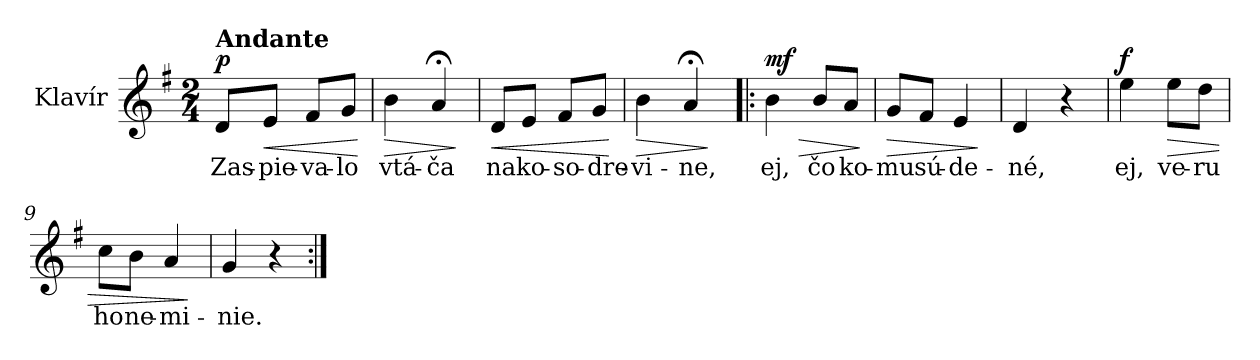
**kern	**text	**dynam
*part1	*part1	*part1
*staff1	*staff1	*staff1
*I"Klavír	*	*
*I'Kl.	*	*
*clefG2	*	*
*k[f#]	*	*
*M2/4	*	*
=1	=1	=1
!LO:TX:a:B:t=Andante	!	!
!	!LO:LY:b	!LO:DY:b
8d/L	Zas-	p
!	!LO:LY:b	!LO:HP:b
8e/J	-pie-	<
!	!LO:LY:b	!
8f#/L	-va-	.
!	!LO:LY:b	!
8g/J	-lo	.
.	.	[
=2	=2	=2
!	!LO:LY:b	!LO:HP:b
4b\	vtá-	>
!	!LO:LY:b	!
4a;</	-ča	.
.	.	]
=3	=3	=3
!	!LO:LY:b	!LO:HP:b
8d/L	na	<
!	!LO:LY:b	!
8e/J	ko-	.
!	!LO:LY:b	!
8f#/L	-so-	.
!	!LO:LY:b	!
8g/J	-dre-	.
.	.	[
=4	=4	=4
!	!LO:LY:b	!LO:HP:b
4b\	-vi-	>
!	!LO:LY:b	!
4a;</	-ne,	.
.	.	]
=5!|:	=5!|:	=5!|:
!	!LO:LY:b	!LO:HP:b
!	!	!LO:DY:n=1:b
4b\	ej,	> mf
!	!LO:LY:b	!
8b/L	čo	.
!	!LO:LY:b	!
8a/J	ko-	.
.	.	]
!!LO:LB:g=z
=6	=6	=6
!	!LO:LY:b	!LO:HP:b
8g/L	-mu	>
!	!LO:LY:b	!
8f#/J	sú-	.
!	!LO:LY:b	!
4e/	-de-	.
.	.	]
=7	=7	=7
!	!LO:LY:b	!
4d/	-né,	.
4r	.	.
=8	=8	=8
!	!LO:LY:b	!LO:DY:b
4ee\	ej,	f
!	!LO:LY:b	!LO:HP:b
8ee\L	ve-	>
!	!LO:LY:b	!
8dd\J	-ru	.
=9	=9	=9
!	!LO:LY:b	!
8cc\L	ho	.
!	!LO:LY:b	!
8b\J	ne-	.
!	!LO:LY:b	!
4a/	-mi-	.
.	.	]
=10	=10	=10
!	!LO:LY:b	!
4g/	-nie.	.
4r	.	.
=:|!	=:|!	=:|!
*-	*-	*-
